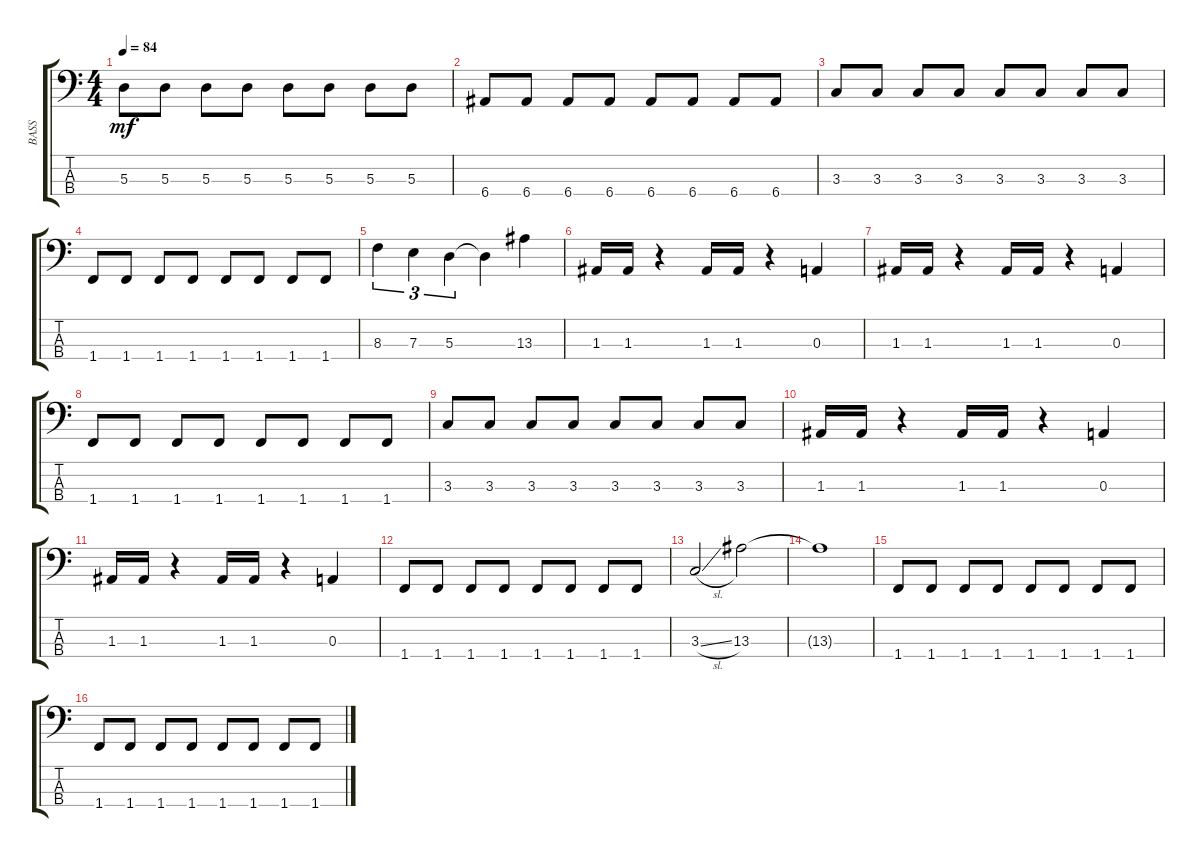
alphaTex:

\track ("BASS" "BASS") {instrument electricbassfinger}
\staff {score tabs}
\tuning (G2 D2 A1 E1) {hide}
\ts (4 4)
\tempo 84
\clef f4
\ks c
5.3.8{dy mf} 5.3.8 5.3.8 5.3.8 5.3.8 5.3.8 5.3.8 5.3.8 |
6.4.8 6.4.8 6.4.8 6.4.8 6.4.8 6.4.8 6.4.8 6.4.8 |
3.3.8 3.3.8 3.3.8 3.3.8 3.3.8 3.3.8 3.3.8 3.3.8 |
1.4.8 1.4.8 1.4.8 1.4.8 1.4.8 1.4.8 1.4.8 1.4.8 |
8.3.4{tu (3 2)} 7.3.4{tu (3 2)} 5.3.4{tu (3 2)} 5.3{t}.4 13.3.4 |
1.3.16 1.3.16 r.4 1.3.16 1.3.16 r.4 0.3.4 |
1.3.16 1.3.16 r.4 1.3.16 1.3.16 r.4 0.3.4 |
1.4.8 1.4.8 1.4.8 1.4.8 1.4.8 1.4.8 1.4.8 1.4.8 |
3.3.8 3.3.8 3.3.8 3.3.8 3.3.8 3.3.8 3.3.8 3.3.8 |
1.3.16 1.3.16 r.4 1.3.16 1.3.16 r.4 0.3.4 |
1.3.16 1.3.16 r.4 1.3.16 1.3.16 r.4 0.3.4 |
1.4.8 1.4.8 1.4.8 1.4.8 1.4.8 1.4.8 1.4.8 1.4.8 |
3.3{sl}.2 13.3.2 |
13.3{t}.1 |
1.4.8 1.4.8 1.4.8 1.4.8 1.4.8 1.4.8 1.4.8 1.4.8 |
1.4.8 1.4.8 1.4.8 1.4.8 1.4.8 1.4.8 1.4.8 1.4.8
